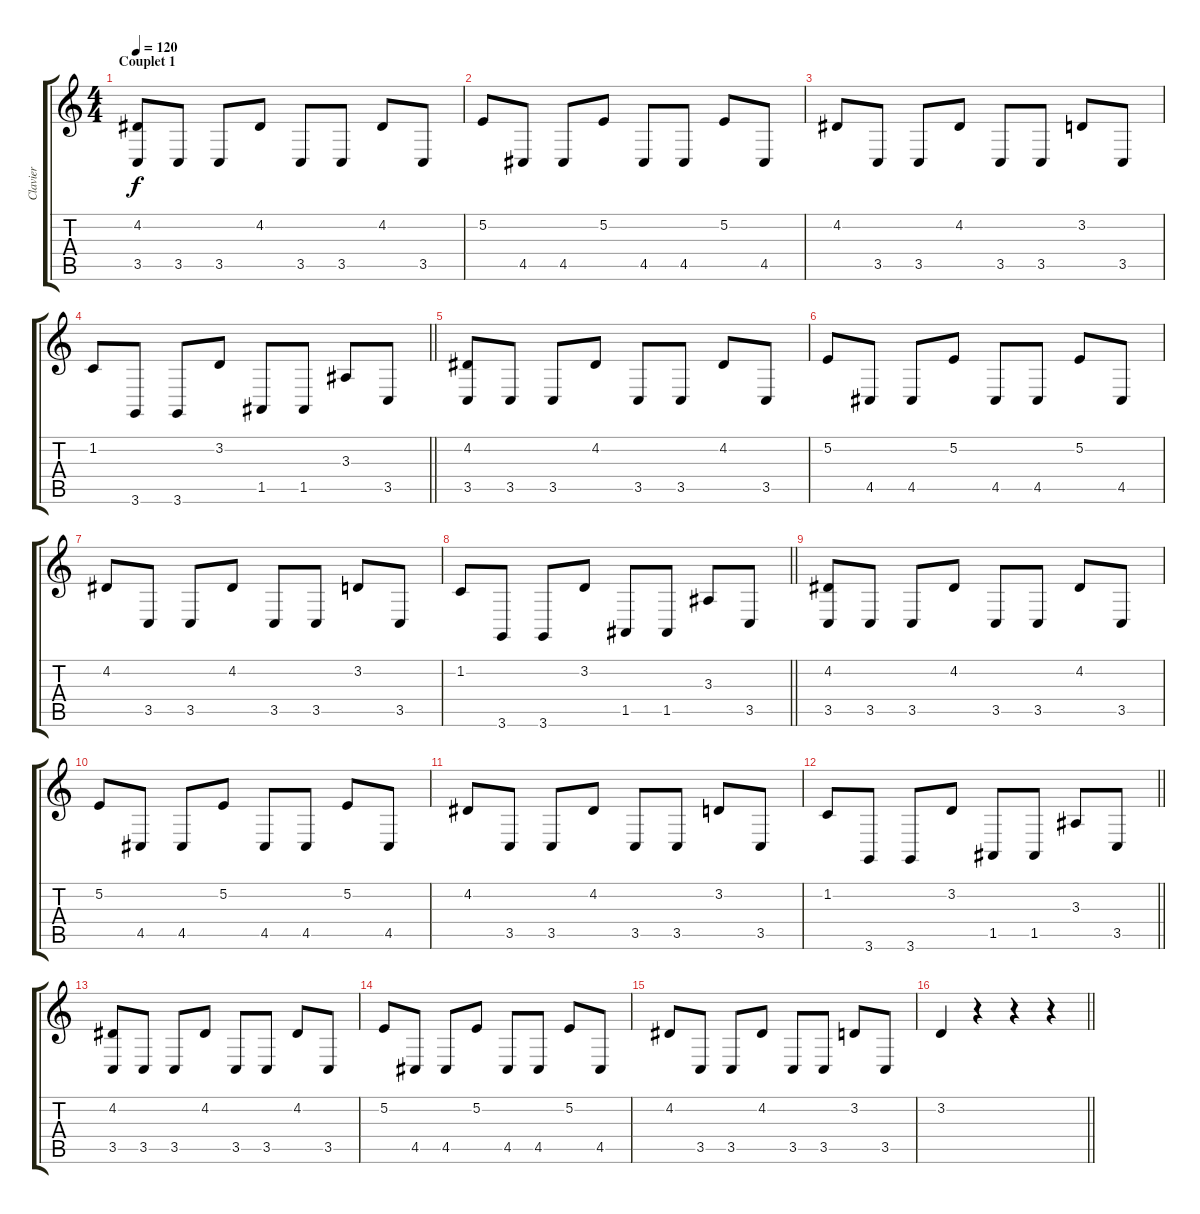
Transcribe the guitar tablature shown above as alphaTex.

\track ("Clavier" "Clavier") {instrument acousticgrandpiano}
\staff {score tabs}
\tuning (E4 B3 G3 D3 A2 E2) {hide}
\ts (4 4)
\section ("" "Couplet 1")
\tempo 120
\clef g2
\ks c
(4.2 3.5).8{dy f} 3.5.8 3.5.8 4.2.8 3.5.8 3.5.8 4.2.8 3.5.8 |
5.2.8 4.5.8 4.5.8 5.2.8 4.5.8 4.5.8 5.2.8 4.5.8 |
4.2.8 3.5.8 3.5.8 4.2.8 3.5.8 3.5.8 3.2.8 3.5.8 |
\barLineRight lightlight
1.2.8 3.6.8 3.6.8 3.2.8 1.5.8 1.5.8 3.3.8 3.5.8 |
(4.2 3.5).8 3.5.8 3.5.8 4.2.8 3.5.8 3.5.8 4.2.8 3.5.8 |
5.2.8 4.5.8 4.5.8 5.2.8 4.5.8 4.5.8 5.2.8 4.5.8 |
4.2.8 3.5.8 3.5.8 4.2.8 3.5.8 3.5.8 3.2.8 3.5.8 |
\barLineRight lightlight
1.2.8 3.6.8 3.6.8 3.2.8 1.5.8 1.5.8 3.3.8 3.5.8 |
(4.2 3.5).8 3.5.8 3.5.8 4.2.8 3.5.8 3.5.8 4.2.8 3.5.8 |
5.2.8 4.5.8 4.5.8 5.2.8 4.5.8 4.5.8 5.2.8 4.5.8 |
4.2.8 3.5.8 3.5.8 4.2.8 3.5.8 3.5.8 3.2.8 3.5.8 |
\barLineRight lightlight
1.2.8 3.6.8 3.6.8 3.2.8 1.5.8 1.5.8 3.3.8 3.5.8 |
(4.2 3.5).8 3.5.8 3.5.8 4.2.8 3.5.8 3.5.8 4.2.8 3.5.8 |
5.2.8 4.5.8 4.5.8 5.2.8 4.5.8 4.5.8 5.2.8 4.5.8 |
4.2.8 3.5.8 3.5.8 4.2.8 3.5.8 3.5.8 3.2.8 3.5.8 |
\barLineRight lightlight
3.2.4 r.4 r.4 r.4
